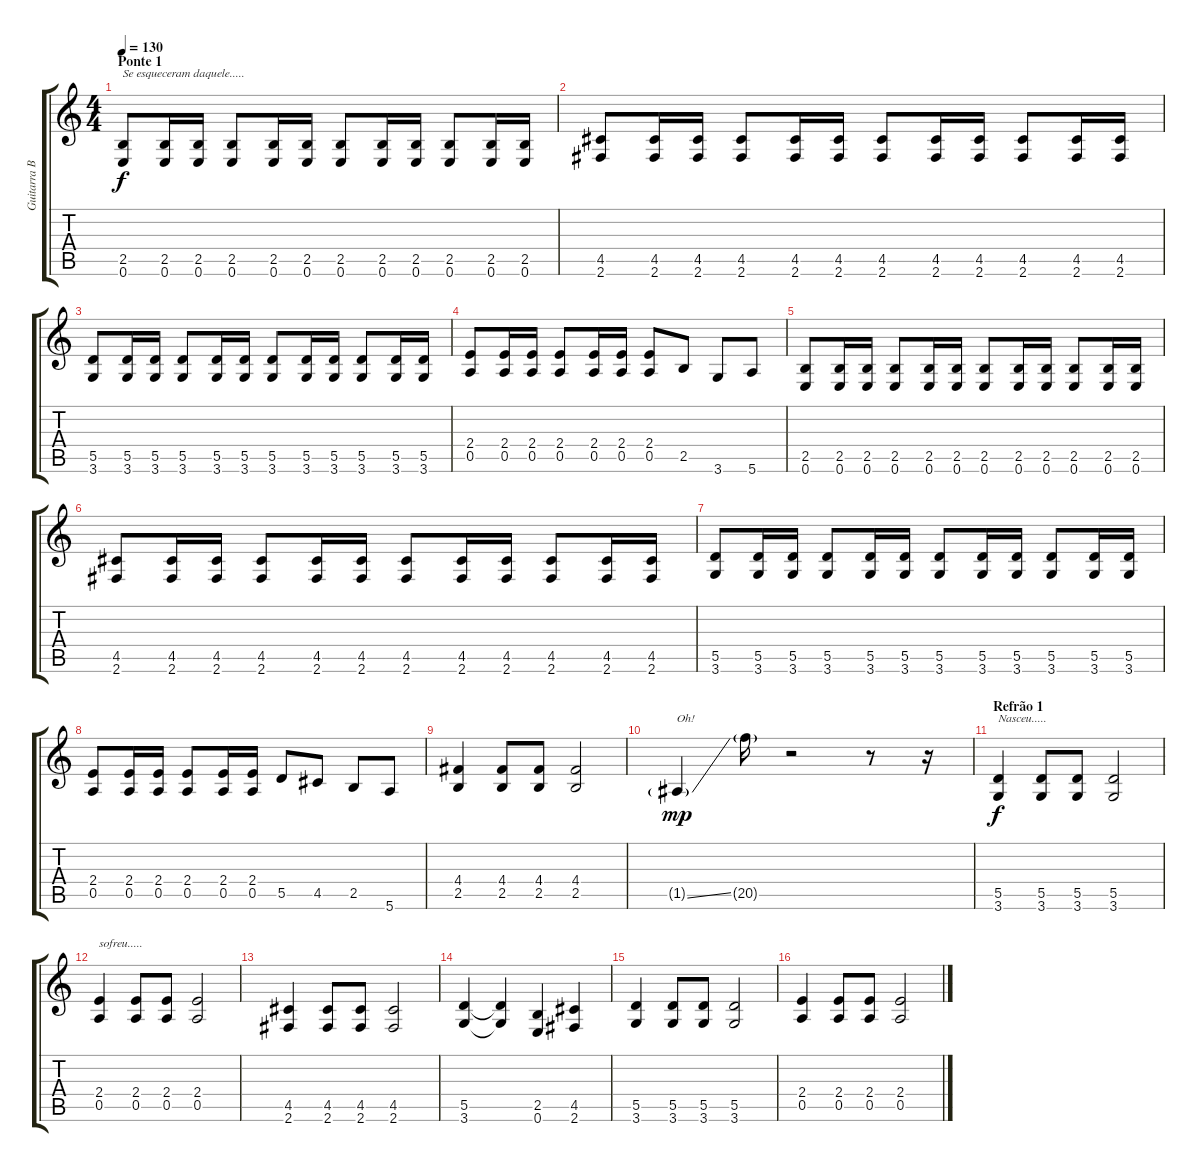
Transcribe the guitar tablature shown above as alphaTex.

\track ("Guitarra Base" "Guitarra B") {instrument overdrivenguitar}
\staff {score tabs}
\tuning (E4 B3 G3 D3 A2 E2) {hide}
\ts (4 4)
\section ("" "Ponte 1")
\tempo 130
\clef g2
\ks c
(2.5 0.6).8{txt "Se esqueceram daquele....." dy f} (2.5 0.6).16 (2.5 0.6).16 (2.5 0.6).8 (2.5 0.6).16 (2.5 0.6).16 (2.5 0.6).8 (2.5 0.6).16 (2.5 0.6).16 (2.5 0.6).8 (2.5 0.6).16 (2.5 0.6).16 |
(4.5 2.6).8 (4.5 2.6).16 (4.5 2.6).16 (4.5 2.6).8 (4.5 2.6).16 (4.5 2.6).16 (4.5 2.6).8 (4.5 2.6).16 (4.5 2.6).16 (4.5 2.6).8 (4.5 2.6).16 (4.5 2.6).16 |
(5.5 3.6).8 (5.5 3.6).16 (5.5 3.6).16 (5.5 3.6).8 (5.5 3.6).16 (5.5 3.6).16 (5.5 3.6).8 (5.5 3.6).16 (5.5 3.6).16 (5.5 3.6).8 (5.5 3.6).16 (5.5 3.6).16 |
(2.4 0.5).8 (2.4 0.5).16 (2.4 0.5).16 (2.4 0.5).8 (2.4 0.5).16 (2.4 0.5).16 (2.4 0.5).8 2.5.8 3.6.8 5.6.8 |
(2.5 0.6).8 (2.5 0.6).16 (2.5 0.6).16 (2.5 0.6).8 (2.5 0.6).16 (2.5 0.6).16 (2.5 0.6).8 (2.5 0.6).16 (2.5 0.6).16 (2.5 0.6).8 (2.5 0.6).16 (2.5 0.6).16 |
(4.5 2.6).8 (4.5 2.6).16 (4.5 2.6).16 (4.5 2.6).8 (4.5 2.6).16 (4.5 2.6).16 (4.5 2.6).8 (4.5 2.6).16 (4.5 2.6).16 (4.5 2.6).8 (4.5 2.6).16 (4.5 2.6).16 |
(5.5 3.6).8 (5.5 3.6).16 (5.5 3.6).16 (5.5 3.6).8 (5.5 3.6).16 (5.5 3.6).16 (5.5 3.6).8 (5.5 3.6).16 (5.5 3.6).16 (5.5 3.6).8 (5.5 3.6).16 (5.5 3.6).16 |
(2.4 0.5).8 (2.4 0.5).16 (2.4 0.5).16 (2.4 0.5).8 (2.4 0.5).16 (2.4 0.5).16 5.5.8 4.5.8 2.5.8 5.6.8 |
(4.4 2.5).4 (4.4 2.5).8 (4.4 2.5).8 (4.4 2.5).2 |
1.5{ss g}.4{txt "Oh!" dy mp} 20.5{g}.16 r.2 r.8 r.16 |
\section ("" "Refrão 1")
(5.5 3.6).4{txt "Nasceu....." dy f} (5.5 3.6).8 (5.5 3.6).8 (5.5 3.6).2 |
(2.4 0.5).4{txt "sofreu....."} (2.4 0.5).8 (2.4 0.5).8 (2.4 0.5).2 |
(4.5 2.6).4 (4.5 2.6).8 (4.5 2.6).8 (4.5 2.6).2 |
(5.5 3.6).4 (5.5{t} 3.6{t}).4 (2.5 0.6).4 (4.5 2.6).4 |
(5.5 3.6).4 (5.5 3.6).8 (5.5 3.6).8 (5.5 3.6).2 |
(2.4 0.5).4 (2.4 0.5).8 (2.4 0.5).8 (2.4 0.5).2
